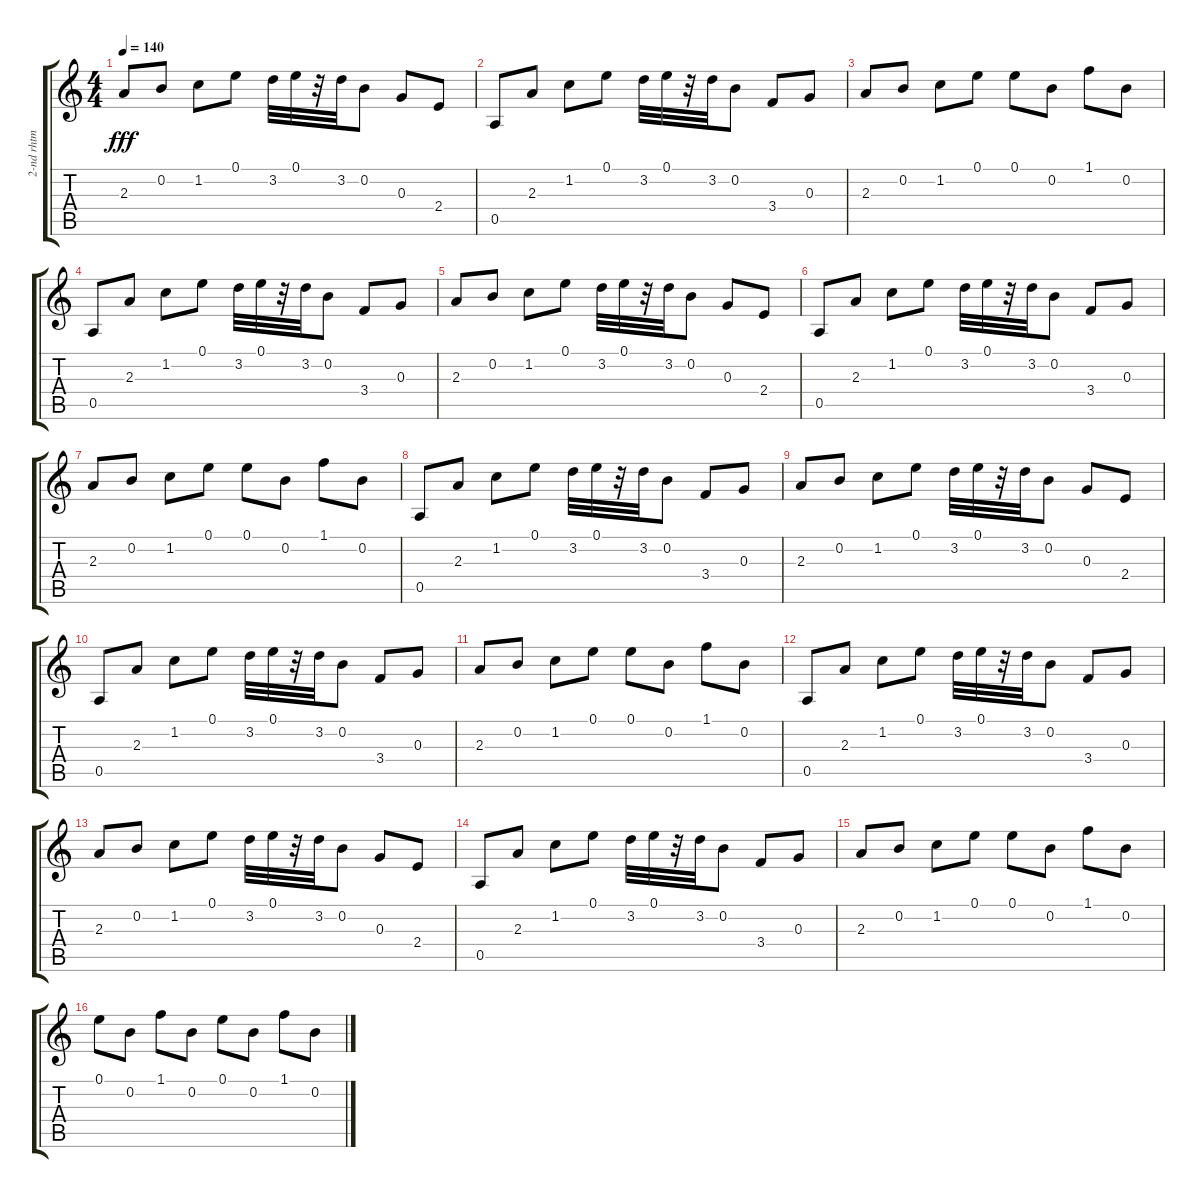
\track ("2-nd rhtm gtr" "2-nd rhtm ") {instrument overdrivenguitar}
\staff {score tabs}
\tuning (E4 B3 G3 D3 A2 E2) {hide}
\ts (4 4)
\tempo 140
\clef g2
\ks c
2.3.8{dy fff} 0.2.8 1.2.8 0.1.8 3.2.32 0.1.32 r.32 3.2.32 0.2.8 0.3.8 2.4.8 |
0.5.8 2.3.8 1.2.8 0.1.8 3.2.32 0.1.32 r.32 3.2.32 0.2.8 3.4.8 0.3.8 |
2.3.8 0.2.8 1.2.8 0.1.8 0.1.8 0.2.8 1.1.8 0.2.8 |
0.5.8 2.3.8 1.2.8 0.1.8 3.2.32 0.1.32 r.32 3.2.32 0.2.8 3.4.8 0.3.8 |
2.3.8 0.2.8 1.2.8 0.1.8 3.2.32 0.1.32 r.32 3.2.32 0.2.8 0.3.8 2.4.8 |
0.5.8 2.3.8 1.2.8 0.1.8 3.2.32 0.1.32 r.32 3.2.32 0.2.8 3.4.8 0.3.8 |
2.3.8 0.2.8 1.2.8 0.1.8 0.1.8 0.2.8 1.1.8 0.2.8 |
0.5.8 2.3.8 1.2.8 0.1.8 3.2.32 0.1.32 r.32 3.2.32 0.2.8 3.4.8 0.3.8 |
2.3.8 0.2.8 1.2.8 0.1.8 3.2.32 0.1.32 r.32 3.2.32 0.2.8 0.3.8 2.4.8 |
0.5.8 2.3.8 1.2.8 0.1.8 3.2.32 0.1.32 r.32 3.2.32 0.2.8 3.4.8 0.3.8 |
2.3.8 0.2.8 1.2.8 0.1.8 0.1.8 0.2.8 1.1.8 0.2.8 |
0.5.8 2.3.8 1.2.8 0.1.8 3.2.32 0.1.32 r.32 3.2.32 0.2.8 3.4.8 0.3.8 |
2.3.8 0.2.8 1.2.8 0.1.8 3.2.32 0.1.32 r.32 3.2.32 0.2.8 0.3.8 2.4.8 |
0.5.8 2.3.8 1.2.8 0.1.8 3.2.32 0.1.32 r.32 3.2.32 0.2.8 3.4.8 0.3.8 |
2.3.8 0.2.8 1.2.8 0.1.8 0.1.8 0.2.8 1.1.8 0.2.8 |
0.1.8 0.2.8 1.1.8 0.2.8 0.1.8 0.2.8 1.1.8 0.2.8
